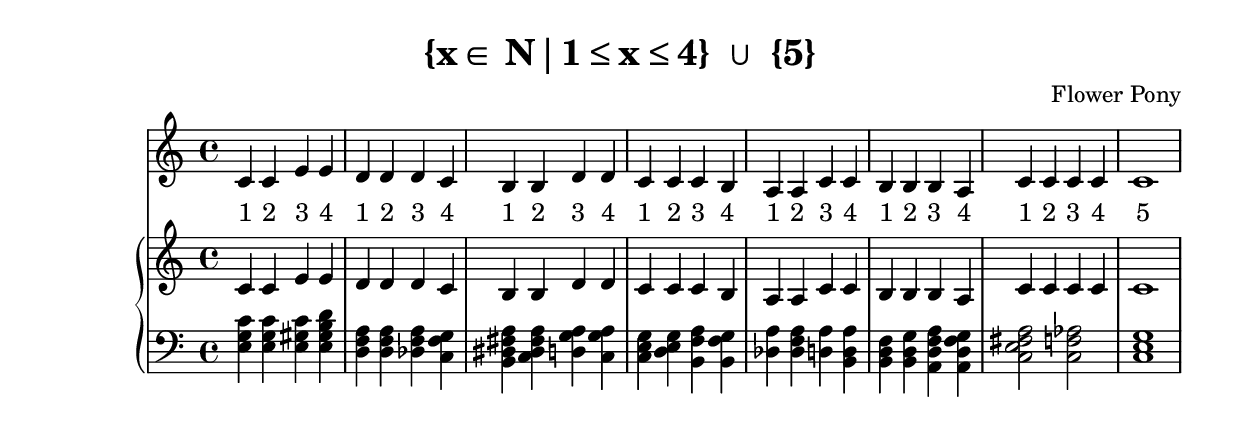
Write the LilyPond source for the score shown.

\version "2.21.0"

\header {
 date = "2024"
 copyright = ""
 title = "{x∈ N∣1≤x≤4} ∪ {5}"
 composer = "Flower Pony"
}

lyricsPattern = \lyricmode {
  "1"4 "2"4 "3"4 "4"4
}

\book {
  \score {
  <<
    \new Staff = "singer" <<
      \new Voice = "vocal" { \time 4/4  { c'4 c'4 e'4 e'4 
                                          d'4 d'4 d'4 c'4 
                                          b4  b4  d'4 d'4 
                                          c'4 c'4 c'4 b4 
                                          a4  a4  c'4 c'4 
                                          b4  b4  b4  a4
                                          c'4  c'4  c'4  c'4
                                          c'1} }
      \addlyrics { \time 4/4 {  \lyricsPattern  
                                \lyricsPattern 
                                \lyricsPattern 
                                \lyricsPattern 
                                \lyricsPattern
                                \lyricsPattern
                                \lyricsPattern
                                "5"1}}
                            
    >>
\new PianoStaff = "piano" <<
      \new Staff = "upper" { 
        \clef treble 
        \time 4/4 
                                        { c'4 c'4 e'4 e'4 
                                          d'4 d'4 d'4 c'4 
                                          b4  b4  d'4 d'4 
                                          c'4 c'4 c'4 b4 
                                          a4  a4  c'4 c'4 
                                          b4  b4  b4  a4
                                          c'4  c'4  c'4  c'4
                                          c'1}
      }
      \new Staff = "lower" { 
        \clef bass 
        \time 4/4 { 
          <e g c'>4 <e g c'>4 <e gis c'>4 <e gis b d'>4
          <d f a>4 <d f a>4  <des f a>4 <c f g>4
          <b, dis fis a>4 <c dis fis a>4 <d g a>4 <c g a>4
          <c e g>4 <d e g>4 <b, f a>4 <b, f g>4 
          <a des>4 <a f des>4 <a d>4 <b, a d>4 
          <b, d f>4 <b, d g>4 <a, d f a>4 <a, d f g>4
          <c e fis a>2 <c f aes>2
          <c e g>1} 
      }
    >>


  >>
  \layout { }
  \midi { }
  }
}

